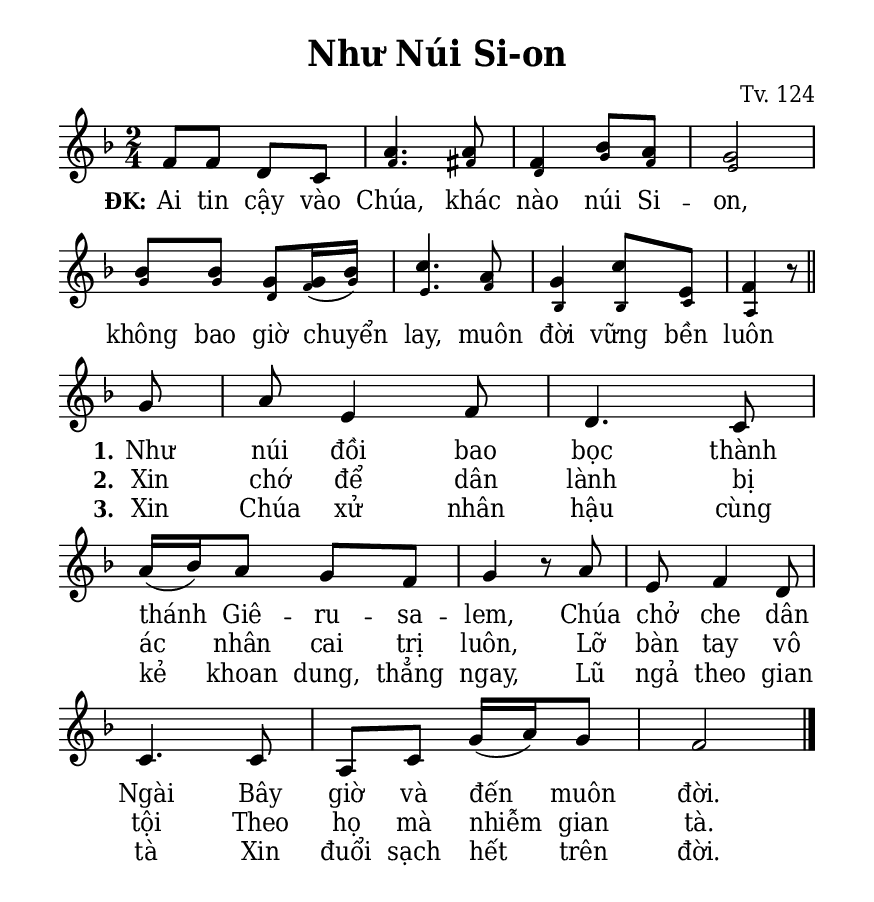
% Cài đặt chung\
\version "2.22.1"
\include "english.ly"

\header {
  title = "Như Núi Si-on"
  composer = "Tv. 124"
  %arranger = "Lm. Kim Long"
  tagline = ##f
}

% Nhạc phiên khúc
nhacPhienKhucSop = \relative c' {
  f8 f d c |
  a'4. a8 |
  f4 bf8 a |
  g2 |
  bf8 bf g g16 (bf) |
  c4. a8 |
  g4 c8 e, |
  f4 r8 \bar "||" \break
  
  g8 |
  a e4 f8 |
  d4. c8 |
  a'16 (bf) a8 g f |
  g4 r8 a |
  e f4 d8 |
  c4. c8 |
  a c g'16 (a) g8 |
  f2 \bar "|."
}

nhacPhienKhucAlto = \relative c' {
  f8 f d c |
  f4. fs8 |
  d4 g8 f |
  e2 |
  g8 g d f16 (g) |
  e4. f8 |
  bf,4 bf8 c |
  a4
}

% Lời phiên khúc
loiPhienKhucSop = \lyrics {
  \set stanza = "ĐK:"
  Ai tin cậy vào Chúa,
  khác nào núi Si -- on,
  không bao giờ chuyển lay,
  muôn đời vững bền luôn
  <<
    {
      \set stanza = "1."
      Như núi đồi bao bọc thành thánh Giê -- ru -- sa -- lem,
      Chúa chở che dân Ngài
      Bây giờ và đến muôn đời.
    }
    \new Lyrics {
	    \set associatedVoice = "beSop"
	    \set stanza = "2."
	    Xin chớ để dân lành bị ác nhân cai trị luôn,
	    Lỡ bàn tay vô tội
	    Theo họ mà nhiễm gian tà.
    }
    \new Lyrics {
	    \set associatedVoice = "beSop"
	    \set stanza = "3."
	    Xin Chúa xử nhân hậu cùng kẻ khoan dung, thẳng ngay,
	    Lũ ngả theo gian tà
	    Xin đuổi sạch hết trên đời.
    }
  >>
}

% Dàn trang
\paper {
  #(set-paper-size "a5")
  top-margin = 15\mm
  bottom-margin = 10\mm
  left-margin = 10\mm
  right-margin = 10\mm
  indent = #0
  #(define fonts
	 (make-pango-font-tree "Deja Vu Serif Condensed"
	 		       "Deja Vu Serif Condensed"
			       "Deja Vu Serif Condensed"
			       (/ 20 20)))
  print-page-number = ##f
  %page-count = #1
}

TongNhip = {
  \key f \major \time 2/4
  \set Timing.beamExceptions = #'()
  \set Timing.baseMoment = #(ly:make-moment 1/4)
}

% Đổi kích thước nốt cho bè phụ
notBePhu =
#(define-music-function (font-size music) (number? ly:music?)
   (for-some-music
     (lambda (m)
       (if (music-is-of-type? m 'rhythmic-event)
           (begin
             (set! (ly:music-property m 'tweaks)
                   (cons `(font-size . ,font-size)
                         (ly:music-property m 'tweaks)))
             #t)
           #f))
     music)
   music)

\score {
  \new ChoirStaff <<
    \new Staff \with {
        \consists "Merge_rests_engraver"
        printPartCombineTexts = ##f
      }
      <<
      \new Voice \TongNhip \partCombine 
        \nhacPhienKhucSop
        \notBePhu -3 { \nhacPhienKhucAlto }
      \new NullVoice = beSop \nhacPhienKhucSop
      \new Lyrics \lyricsto beSop \loiPhienKhucSop
      >>
  >>
  \layout {
    %\override Staff.TimeSignature.transparent = ##t
    \override Lyrics.LyricSpace.minimum-distance = #1.5
    \override Score.BarNumber.break-visibility = ##(#f #f #f)
    \override Score.SpacingSpanner.uniform-stretching = ##t
  } 
}
